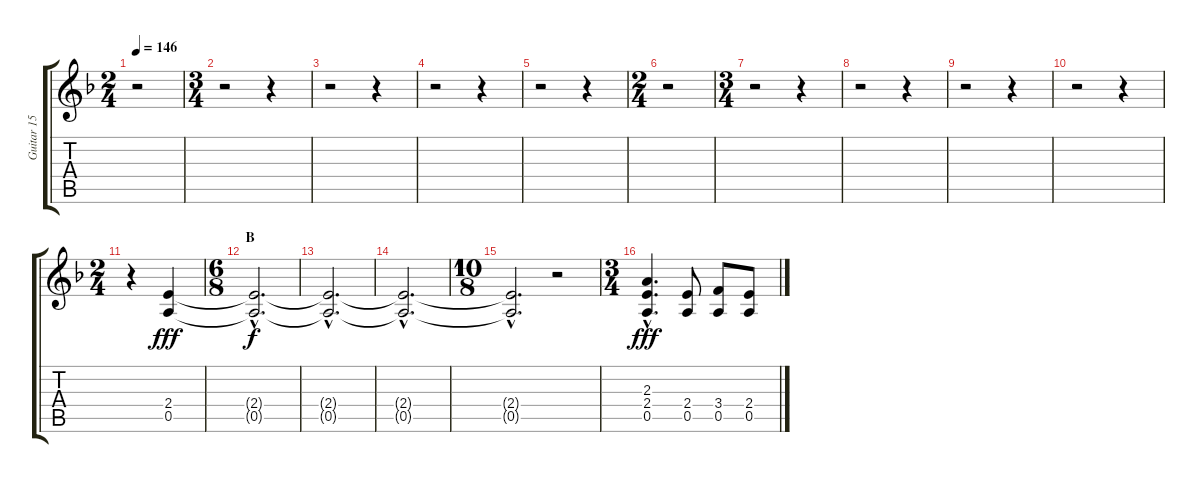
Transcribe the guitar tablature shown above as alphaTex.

\track ("Guitar 15" "Guitar 15") {instrument acousticguitarsteel}
\staff {score tabs}
\tuning (E4 B3 G3 D3 A2 E2) {hide}
\ts (2 4)
\tempo 146
\clef g2
\ks f
r.2{dy fff} |
\ts (3 4)
r.2 r.4 |
r.2 r.4 |
r.2 r.4 |
r.2 r.4 |
\ts (2 4)
r.2 |
\ts (3 4)
r.2 r.4 |
r.2 r.4 |
r.2 r.4 |
r.2 r.4 |
\ts (2 4)
r.4 (2.4 0.5).4 |
\ts (6 8)
\section ("" "B")
(2.4{hac t} 0.5{hac t}).2{d dy f} |
(2.4{hac t} 0.5{hac t}).2{d} |
(2.4{hac t} 0.5{hac t}).2{d} |
\ts (10 8)
(2.4{hac t} 0.5{hac t}).2{d} r.2 |
\ts (3 4)
(2.3{hac} 2.4{hac} 0.5{hac}).4{d dy fff} (2.4 0.5).8 (3.4 0.5).8 (2.4 0.5).8
